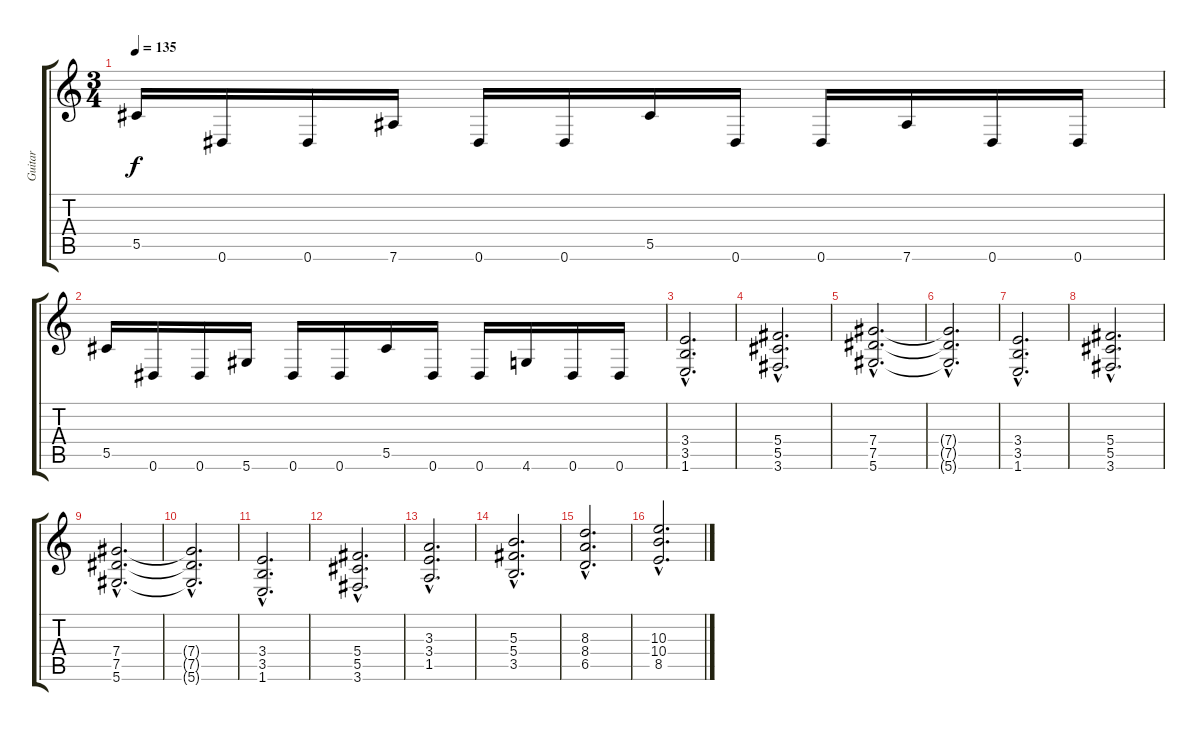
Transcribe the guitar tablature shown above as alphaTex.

\track ("Guitar" "Guitar") {instrument distortionguitar}
\staff {score tabs}
\tuning (Eb4 Bb3 Gb3 Db3 Ab2 Eb2) {hide}
\ts (3 4)
\tempo 135
\clef g2
\ks c
5.5.16{dy f} 0.6.16 0.6.16 7.6.16 0.6.16 0.6.16 5.5.16 0.6.16 0.6.16 7.6.16 0.6.16 0.6.16 |
5.5.16 0.6.16 0.6.16 5.6.16 0.6.16 0.6.16 5.5.16 0.6.16 0.6.16 4.6.16 0.6.16 0.6.16 |
(3.4{hac} 3.5{hac} 1.6{hac}).2{d} |
(5.4{hac} 5.5{hac} 3.6{hac}).2{d} |
(7.4{hac} 7.5{hac} 5.6{hac}).2{d} |
(7.4{hac t} 7.5{hac t} 5.6{hac t}).2{d} |
(3.4{hac} 3.5{hac} 1.6{hac}).2{d} |
(5.4{hac} 5.5{hac} 3.6{hac}).2{d} |
(7.4{hac} 7.5{hac} 5.6{hac}).2{d} |
(7.4{hac t} 7.5{hac t} 5.6{hac t}).2{d} |
(3.4{hac} 3.5{hac} 1.6{hac}).2{d} |
(5.4{hac} 5.5{hac} 3.6{hac}).2{d} |
(3.3{hac} 3.4{hac} 1.5{hac}).2{d} |
(5.3{hac} 5.4{hac} 3.5{hac}).2{d} |
(8.3{hac} 8.4{hac} 6.5{hac}).2{d} |
(10.3{hac} 10.4{hac} 8.5{hac}).2{d}
